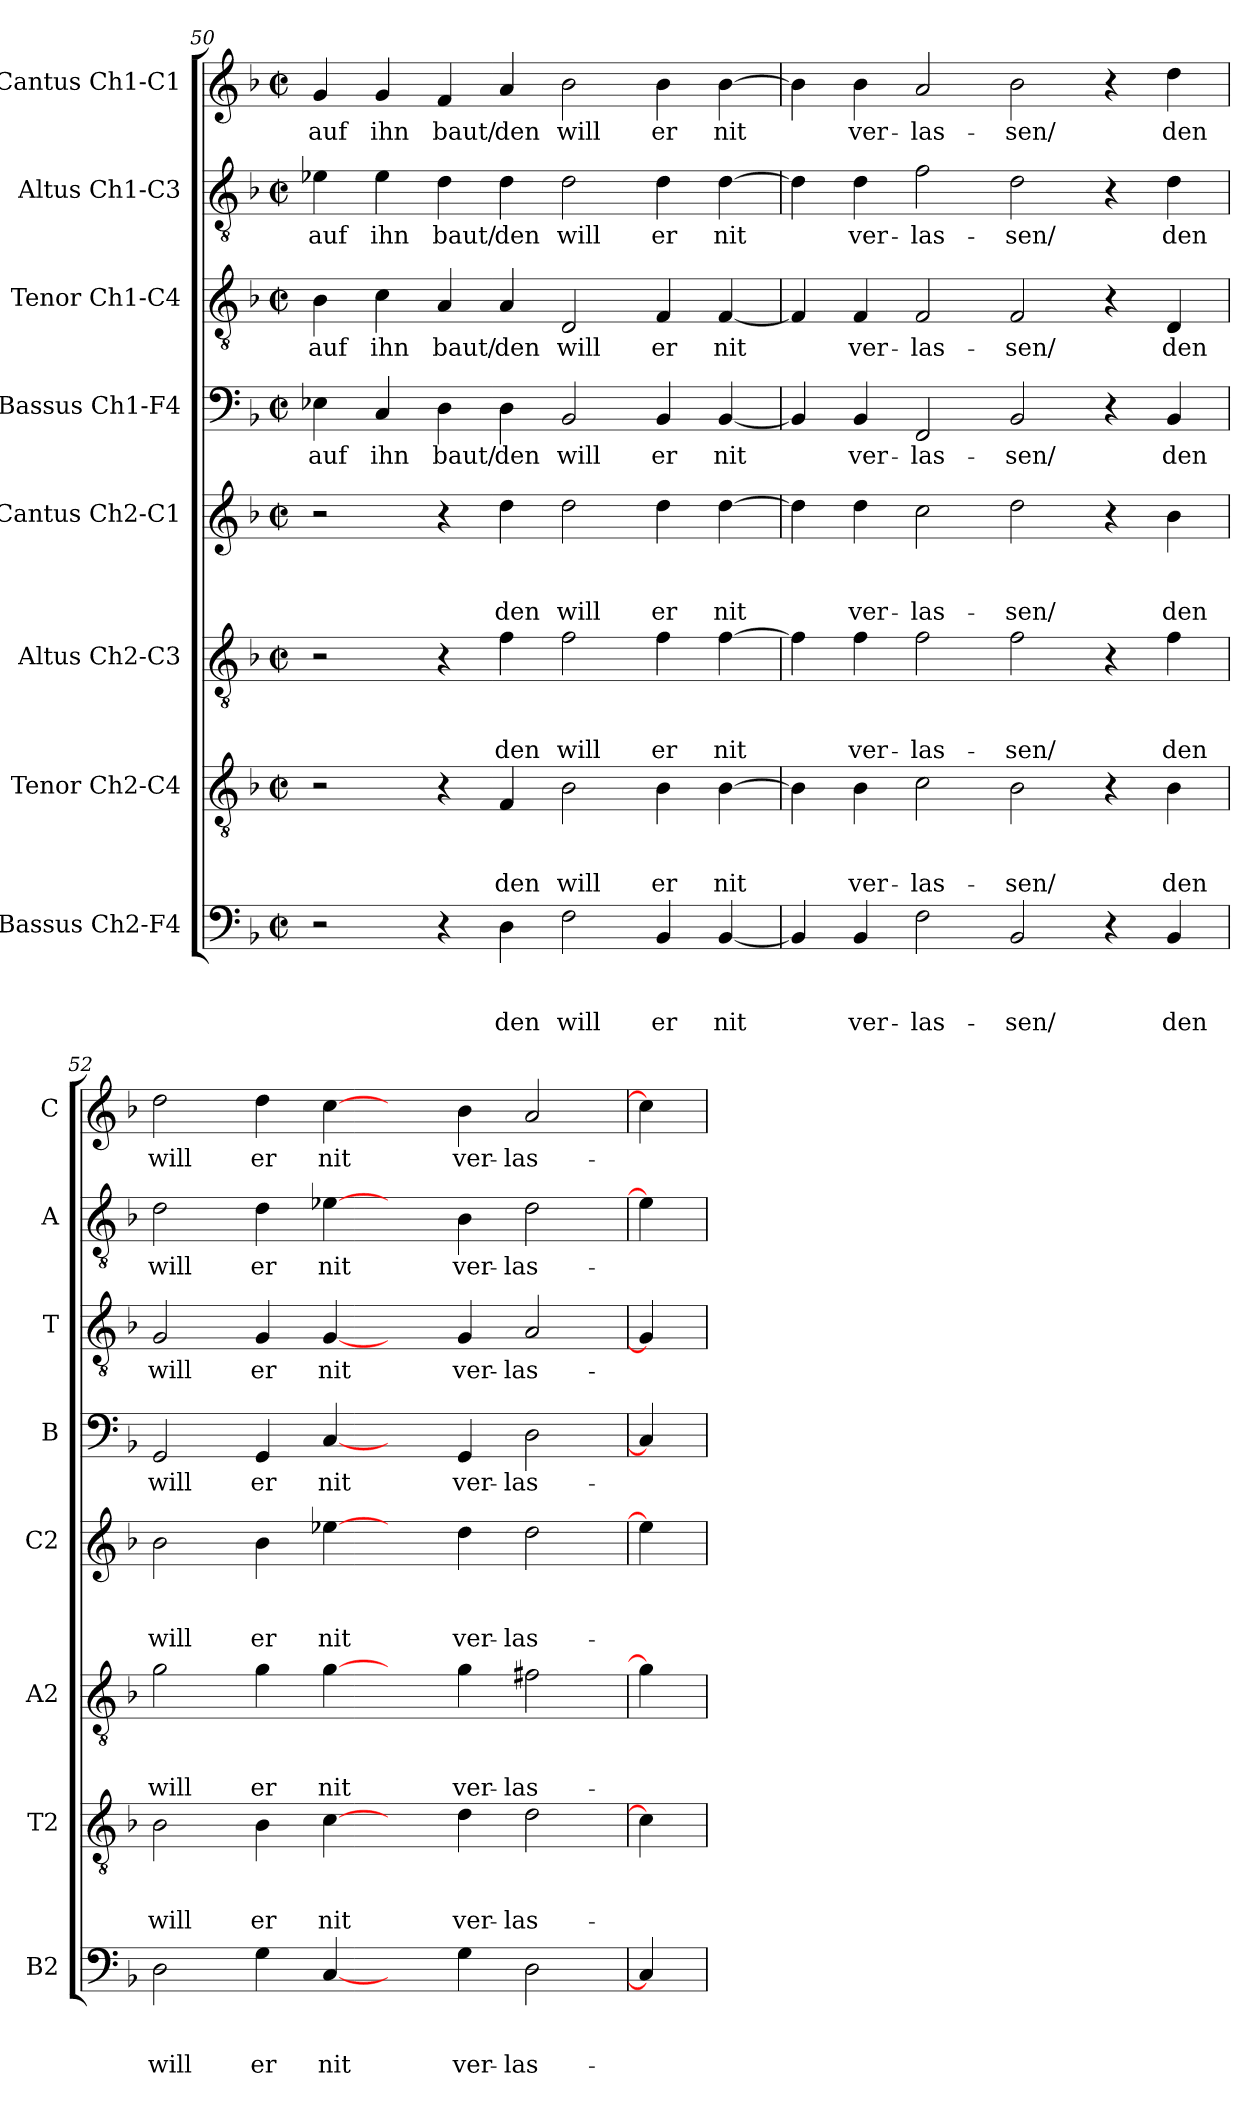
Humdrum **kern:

**kern	**text	**text	**text	**kern	**text	**text	**text	**kern	**text	**text	**text	**kern	**text	**text	**text	**kern	**text	**kern	**text	**kern	**text	**kern	**text
*part8	*part8	*part8	*part8	*part7	*part7	*part7	*part7	*part6	*part6	*part6	*part6	*part5	*part5	*part5	*part5	*part4	*part4	*part3	*part3	*part2	*part2	*part1	*part1
*staff8	*staff8	*staff8	*staff8	*staff7	*staff7	*staff7	*staff7	*staff6	*staff6	*staff6	*staff6	*staff5	*staff5	*staff5	*staff5	*staff4	*staff4	*staff3	*staff3	*staff2	*staff2	*staff1	*staff1
*I"Bassus Ch2-F4	*	*	*	*I"Tenor Ch2-C4	*	*	*	*I"Altus Ch2-C3	*	*	*	*I"Cantus Ch2-C1	*	*	*	*I"Bassus Ch1-F4	*	*I"Tenor Ch1-C4	*	*I"Altus Ch1-C3	*	*I"Cantus Ch1-C1	*
*I'B2	*	*	*	*I'T2	*	*	*	*I'A2	*	*	*	*I'C2	*	*	*	*I'B	*	*I'T	*	*I'A	*	*I'C	*
*clefF4	*	*	*	*clefGv2	*	*	*	*clefGv2	*	*	*	*clefG2	*	*	*	*clefF4	*	*clefGv2	*	*clefGv2	*	*clefG2	*
*k[b-]	*	*	*	*k[b-]	*	*	*	*k[b-]	*	*	*	*k[b-]	*	*	*	*k[b-]	*	*k[b-]	*	*k[b-]	*	*k[b-]	*
*F:	*	*	*	*F:	*	*	*	*F:	*	*	*	*F:	*	*	*	*F:	*	*F:	*	*F:	*	*F:	*
*M2/2	*	*	*	*M2/2	*	*	*	*M2/2	*	*	*	*M2/2	*	*	*	*M2/2	*	*M2/2	*	*M2/2	*	*M2/2	*
*met(c|)	*	*	*	*met(c|)	*	*	*	*met(c|)	*	*	*	*met(c|)	*	*	*	*met(c|)	*	*met(c|)	*	*met(c|)	*	*met(c|)	*
=50	=50	=50	=50	=50	=50	=50	=50	=50	=50	=50	=50	=50	=50	=50	=50	=50	=50	=50	=50	=50	=50	=50	=50
!	!	!	!	!	!	!	!	!	!	!	!	!	!	!	!	!	!LO:LY:b	!	!LO:LY:b	!	!LO:LY:b	!	!LO:LY:b
2r	.	.	.	2r	.	.	.	2r	.	.	.	2r	.	.	.	4E-X\	auf	4B-\	auf	4e-X\	auf	4g/	auf
!	!	!	!	!	!	!	!	!	!	!	!	!	!	!	!	!	!LO:LY:b	!	!LO:LY:b	!	!LO:LY:b	!	!LO:LY:b
.	.	.	.	.	.	.	.	.	.	.	.	.	.	.	.	4C/	ihn	4c\	ihn	4e-\	ihn	4g/	ihn
!	!	!	!	!	!	!	!	!	!	!	!	!	!	!	!	!	!LO:LY:b	!	!LO:LY:b	!	!LO:LY:b	!	!LO:LY:b
4r	.	.	.	4r	.	.	.	4r	.	.	.	4r	.	.	.	4D\	baut/	4A/	baut/	4d\	baut/	4f/	baut/
!	!	!	!LO:LY:b	!	!	!	!LO:LY:b	!	!	!	!LO:LY:b	!	!	!	!LO:LY:b	!	!LO:LY:b	!	!LO:LY:b	!	!LO:LY:b	!	!LO:LY:b
4D\	.	.	den	4F/	.	.	den	4f\	.	.	den	4dd\	.	.	den	4D\	den	4A/	den	4d\	den	4a/	den
!	!	!	!LO:LY:b	!	!	!	!LO:LY:b	!	!	!	!LO:LY:b	!	!	!	!LO:LY:b	!	!LO:LY:b	!	!LO:LY:b	!	!LO:LY:b	!	!LO:LY:b
2F\	.	.	will	2B-\	.	.	will	2f\	.	.	will	2dd\	.	.	will	2BB-/	will	2D/	will	2d\	will	2b-\	will
!	!	!	!LO:LY:b	!	!	!	!LO:LY:b	!	!	!	!LO:LY:b	!	!	!	!LO:LY:b	!	!LO:LY:b	!	!LO:LY:b	!	!LO:LY:b	!	!LO:LY:b
4BB-/	.	.	er	4B-\	.	.	er	4f\	.	.	er	4dd\	.	.	er	4BB-/	er	4F/	er	4d\	er	4b-\	er
!	!	!	!LO:LY:b	!	!	!	!LO:LY:b	!	!	!	!LO:LY:b	!	!	!	!LO:LY:b	!	!LO:LY:b	!	!LO:LY:b	!	!LO:LY:b	!	!LO:LY:b
[4BB-/	.	.	nit	[4B-\	.	.	nit	[4f\	.	.	nit	[4dd\	.	.	nit	[4BB-/	nit	[4F/	nit	[4d\	nit	[4b-\	nit
!!LO:PB:g=z
=51	=51	=51	=51	=51	=51	=51	=51	=51	=51	=51	=51	=51	=51	=51	=51	=51	=51	=51	=51	=51	=51	=51	=51
4BB-/]	.	.	.	4B-\]	.	.	.	4f\]	.	.	.	4dd\]	.	.	.	4BB-/]	.	4F/]	.	4d\]	.	4b-\]	.
!	!	!	!LO:LY:b	!	!	!	!LO:LY:b	!	!	!	!LO:LY:b	!	!	!	!LO:LY:b	!	!LO:LY:b	!	!LO:LY:b	!	!LO:LY:b	!	!LO:LY:b
4BB-/	.	.	ver-	4B-\	.	.	ver-	4f\	.	.	ver-	4dd\	.	.	ver-	4BB-/	ver-	4F/	ver-	4d\	ver-	4b-\	ver-
!	!	!	!LO:LY:b	!	!	!	!LO:LY:b	!	!	!	!LO:LY:b	!	!	!	!LO:LY:b	!	!LO:LY:b	!	!LO:LY:b	!	!LO:LY:b	!	!LO:LY:b
2F\	.	.	-las-	2c\	.	.	-las-	2f\	.	.	-las-	2cc\	.	.	-las-	2FF/	-las-	2F/	-las-	2f\	-las-	2a/	-las-
!	!	!	!LO:LY:b	!	!	!	!LO:LY:b	!	!	!	!LO:LY:b	!	!	!	!LO:LY:b	!	!LO:LY:b	!	!LO:LY:b	!	!LO:LY:b	!	!LO:LY:b
2BB-/	.	.	-sen/	2B-\	.	.	-sen/	2f\	.	.	-sen/	2dd\	.	.	-sen/	2BB-/	-sen/	2F/	-sen/	2d\	-sen/	2b-\	-sen/
4r	.	.	.	4r	.	.	.	4r	.	.	.	4r	.	.	.	4r	.	4r	.	4r	.	4r	.
!	!	!	!LO:LY:b	!	!	!	!LO:LY:b	!	!	!	!LO:LY:b	!	!	!	!LO:LY:b	!	!LO:LY:b	!	!LO:LY:b	!	!LO:LY:b	!	!LO:LY:b
4BB-/	.	.	den	4B-\	.	.	den	4f\	.	.	den	4b-\	.	.	den	4BB-/	den	4D/	den	4d\	den	4dd\	den
=52	=52	=52	=52	=52	=52	=52	=52	=52	=52	=52	=52	=52	=52	=52	=52	=52	=52	=52	=52	=52	=52	=52	=52
!	!	!	!LO:LY:b	!	!	!	!LO:LY:b	!	!	!	!LO:LY:b	!	!	!	!LO:LY:b	!	!LO:LY:b	!	!LO:LY:b	!	!LO:LY:b	!	!LO:LY:b
2D\	.	.	will	2B-\	.	.	will	2g\	.	.	will	2b-\	.	.	will	2GG/	will	2G/	will	2d\	will	2dd\	will
!	!	!	!LO:LY:b	!	!	!	!LO:LY:b	!	!	!	!LO:LY:b	!	!	!	!LO:LY:b	!	!LO:LY:b	!	!LO:LY:b	!	!LO:LY:b	!	!LO:LY:b
4G\	.	.	er	4B-\	.	.	er	4g\	.	.	er	4b-\	.	.	er	4GG/	er	4G/	er	4d\	er	4dd\	er
!	!	!	!LO:LY:b	!	!	!	!LO:LY:b	!	!	!	!LO:LY:b	!	!	!	!LO:LY:b	!	!LO:LY:b	!	!LO:LY:b	!	!LO:LY:b	!	!LO:LY:b
[4C/	.	.	nit	[4c\	.	.	nit	[4g\	.	.	nit	[4ee-X\	.	.	nit	[4C/	nit	[4G/	nit	[4e-X\	nit	[4cc\	nit
4ryy	.	.	.	4ryy	.	.	.	4ryy	.	.	.	4ryy	.	.	.	4ryy	.	4ryy	.	4ryy	.	4ryy	.
!	!	!	!LO:LY:b	!	!	!	!LO:LY:b	!	!	!	!LO:LY:b	!	!	!	!LO:LY:b	!	!LO:LY:b	!	!LO:LY:b	!	!LO:LY:b	!	!LO:LY:b
4G\	.	.	ver-	4d\	.	.	ver-	4g\	.	.	ver-	4dd\	.	.	ver-	4GG/	ver-	4G/	ver-	4B-\	ver-	4b-\	ver-
!	!	!	!LO:LY:b	!	!	!	!LO:LY:b	!	!	!	!LO:LY:b	!	!	!	!LO:LY:b	!	!LO:LY:b	!	!LO:LY:b	!	!LO:LY:b	!	!LO:LY:b
2D\	.	.	-las-	2d\	.	.	-las-	2f#X\	.	.	-las-	2dd\	.	.	-las-	2D\	-las-	2A/	-las-	2d\	-las-	2a/	-las-
=53	=53	=53	=53	=53	=53	=53	=53	=53	=53	=53	=53	=53	=53	=53	=53	=53	=53	=53	=53	=53	=53	=53	=53
4C/]	.	.	.	4c\]	.	.	.	4g\]	.	.	.	4ee-\]	.	.	.	4C/]	.	4G/]	.	4e-\]	.	4cc\]	.
=	=	=	=	=	=	=	=	=	=	=	=	=	=	=	=	=	=	=	=	=	=	=	=
*-	*-	*-	*-	*-	*-	*-	*-	*-	*-	*-	*-	*-	*-	*-	*-	*-	*-	*-	*-	*-	*-	*-	*-
